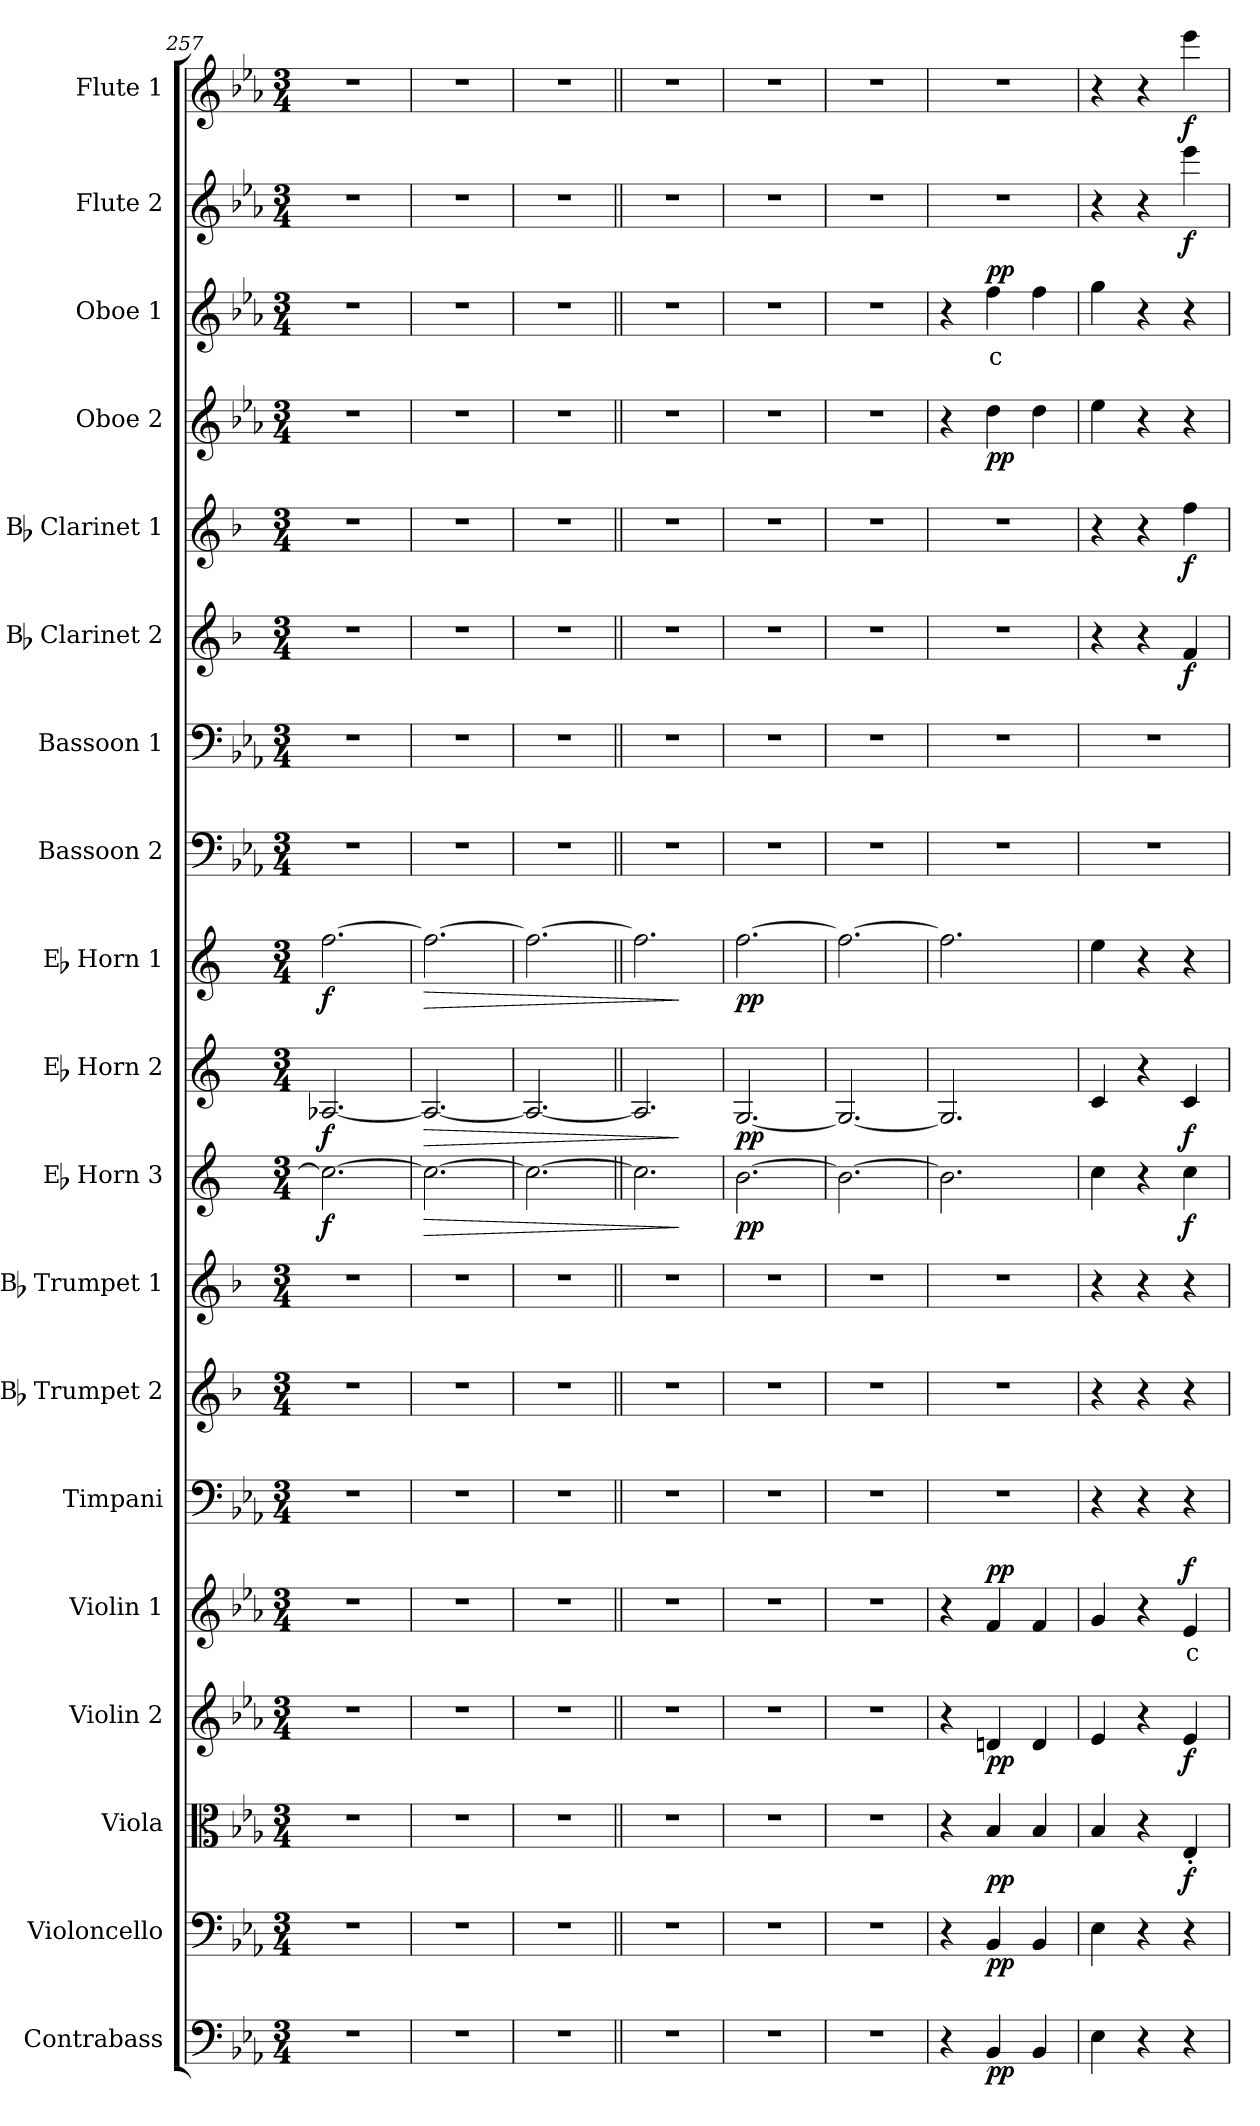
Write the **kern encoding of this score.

**kern	**dynam	**kern	**dynam	**kern	**dynam	**kern	**dynam	**kern	**text	**dynam	**kern	**kern	**kern	**kern	**dynam	**kern	**dynam	**kern	**dynam	**kern	**kern	**kern	**dynam	**kern	**dynam	**kern	**dynam	**kern	**text	**dynam	**kern	**dynam	**kern	**dynam
*part19	*part19	*part18	*part18	*part17	*part17	*part16	*part16	*part15	*part15	*part15	*part14	*part13	*part12	*part11	*part11	*part10	*part10	*part9	*part9	*part8	*part7	*part6	*part6	*part5	*part5	*part4	*part4	*part3	*part3	*part3	*part2	*part2	*part1	*part1
*staff19	*staff19	*staff18	*staff18	*staff17	*staff17	*staff16	*staff16	*staff15	*staff15	*staff15	*staff14	*staff13	*staff12	*staff11	*staff11	*staff10	*staff10	*staff9	*staff9	*staff8	*staff7	*staff6	*staff6	*staff5	*staff5	*staff4	*staff4	*staff3	*staff3	*staff3	*staff2	*staff2	*staff1	*staff1
*I"Contrabass	*	*I"Violoncello	*	*I"Viola	*	*I"Violin 2	*	*I"Violin 1	*	*	*I"Timpani	*I"Bb Trumpet 2	*I"Bb Trumpet 1	*I"Eb Horn 3	*	*I"Eb Horn 2	*	*I"Eb Horn 1	*	*I"Bassoon 2	*I"Bassoon 1	*I"Bb Clarinet 2	*	*I"Bb Clarinet 1	*	*I"Oboe 2	*	*I"Oboe 1	*	*	*I"Flute 2	*	*I"Flute 1	*
*I'Cb	*	*I'Vc	*	*I'Vla	*	*I'Vln 2	*	*I'Vln 1	*	*	*I'Timp	*I'Tpt 2	*I'Tpt 1	*I'Hn 3	*	*I'Hn 2	*	*I'Hn 1	*	*I'Bsn 2	*I'Bsn 1	*I'Cl 2	*	*I'Cl 1	*	*I'Ob 2	*	*I'Ob 1	*	*	*I'Fl 2	*	*I'Fl 1	*
*clefF4	*	*clefF4	*	*clefC3	*	*clefG2	*	*clefG2	*	*	*clefF4	*clefG2	*clefG2	*clefG2	*	*clefG2	*	*clefG2	*	*clefF4	*clefF4	*clefG2	*	*clefG2	*	*clefG2	*	*clefG2	*	*	*clefG2	*	*clefG2	*
*ITrd7c12	*	*	*	*	*	*	*	*	*	*	*	*ITrd1c2	*ITrd1c2	*ITrd5c9	*	*ITrd5c9	*	*ITrd5c9	*	*	*	*ITrd1c2	*	*ITrd1c2	*	*	*	*	*	*	*	*	*	*
*k[b-e-a-]	*	*k[b-e-a-]	*	*k[b-e-a-]	*	*k[b-e-a-]	*	*k[b-e-a-]	*	*	*k[b-e-a-]	*k[b-e-a-]	*k[b-e-a-]	*k[b-e-a-]	*	*k[b-e-a-]	*	*k[b-e-a-]	*	*k[b-e-a-]	*k[b-e-a-]	*k[b-e-a-]	*	*k[b-e-a-]	*	*k[b-e-a-]	*	*k[b-e-a-]	*	*	*k[b-e-a-]	*	*k[b-e-a-]	*
*M3/4	*	*M3/4	*	*M3/4	*	*M3/4	*	*M3/4	*	*	*M3/4	*M3/4	*M3/4	*M3/4	*	*M3/4	*	*M3/4	*	*M3/4	*M3/4	*M3/4	*	*M3/4	*	*M3/4	*	*M3/4	*	*	*M3/4	*	*M3/4	*
=257	=257	=257	=257	=257	=257	=257	=257	=257	=257	=257	=257	=257	=257	=257	=257	=257	=257	=257	=257	=257	=257	=257	=257	=257	=257	=257	=257	=257	=257	=257	=257	=257	=257	=257
!	!	!	!	!	!	!	!	!	!	!	!	!	!	!	!LO:DY:b	!	!LO:DY:b	!	!LO:DY:b	!	!	!	!	!	!	!	!	!	!	!	!	!	!	!
2.r	.	2.r	.	2.r	.	2.r	.	2.r	.	.	2.r	2.r	2.r	2.e-\_	f	[2.C-X/	f	[2.a-\	f	2.r	2.r	2.r	.	2.r	.	2.r	.	2.r	.	.	2.r	.	2.r	.
=258	=258	=258	=258	=258	=258	=258	=258	=258	=258	=258	=258	=258	=258	=258	=258	=258	=258	=258	=258	=258	=258	=258	=258	=258	=258	=258	=258	=258	=258	=258	=258	=258	=258	=258
!	!	!	!	!	!	!	!	!	!	!	!	!	!	!	!LO:HP:b	!	!LO:HP:b	!	!LO:HP:b	!	!	!	!	!	!	!	!	!	!	!	!	!	!	!
2.r	.	2.r	.	2.r	.	2.r	.	2.r	.	.	2.r	2.r	2.r	2.e-\_	>	2.C-/_	>	2.a-\_	>	2.r	2.r	2.r	.	2.r	.	2.r	.	2.r	.	.	2.r	.	2.r	.
=259	=259	=259	=259	=259	=259	=259	=259	=259	=259	=259	=259	=259	=259	=259	=259	=259	=259	=259	=259	=259	=259	=259	=259	=259	=259	=259	=259	=259	=259	=259	=259	=259	=259	=259
2.r	.	2.r	.	2.r	.	2.r	.	2.r	.	.	2.r	2.r	2.r	2.e-\_	.	2.C-/_	.	2.a-\_	.	2.r	2.r	2.r	.	2.r	.	2.r	.	2.r	.	.	2.r	.	2.r	.
=260||	=260||	=260||	=260||	=260||	=260||	=260||	=260||	=260||	=260||	=260||	=260||	=260||	=260||	=260||	=260||	=260||	=260||	=260||	=260||	=260||	=260||	=260||	=260||	=260||	=260||	=260||	=260||	=260||	=260||	=260||	=260||	=260||	=260||	=260||
2.r	.	2.r	.	2.r	.	2.r	.	2.r	.	.	2.r	2.r	2.r	2.e-\]	.	2.C-/]	.	2.a-\]	.	2.r	2.r	2.r	.	2.r	.	2.r	.	2.r	.	.	2.r	.	2.r	.
.	.	.	.	.	.	.	.	.	.	.	.	.	.	.	]	.	]	.	]	.	.	.	.	.	.	.	.	.	.	.	.	.	.	.
=261	=261	=261	=261	=261	=261	=261	=261	=261	=261	=261	=261	=261	=261	=261	=261	=261	=261	=261	=261	=261	=261	=261	=261	=261	=261	=261	=261	=261	=261	=261	=261	=261	=261	=261
!	!	!	!	!	!	!	!	!	!	!	!	!	!	!	!LO:DY:b	!	!LO:DY:b	!	!LO:DY:b	!	!	!	!	!	!	!	!	!	!	!	!	!	!	!
2.r	.	2.r	.	2.r	.	2.r	.	2.r	.	.	2.r	2.r	2.r	[2.d\	pp	[2.BB-/	pp	[2.a-\	pp	2.r	2.r	2.r	.	2.r	.	2.r	.	2.r	.	.	2.r	.	2.r	.
=262	=262	=262	=262	=262	=262	=262	=262	=262	=262	=262	=262	=262	=262	=262	=262	=262	=262	=262	=262	=262	=262	=262	=262	=262	=262	=262	=262	=262	=262	=262	=262	=262	=262	=262
2.r	.	2.r	.	2.r	.	2.r	.	2.r	.	.	2.r	2.r	2.r	2.d\_	.	2.BB-/_	.	2.a-\_	.	2.r	2.r	2.r	.	2.r	.	2.r	.	2.r	.	.	2.r	.	2.r	.
=263	=263	=263	=263	=263	=263	=263	=263	=263	=263	=263	=263	=263	=263	=263	=263	=263	=263	=263	=263	=263	=263	=263	=263	=263	=263	=263	=263	=263	=263	=263	=263	=263	=263	=263
4r	.	4r	.	4r	.	4r	.	4r	.	.	2.r	2.r	2.r	2.d\]	.	2.BB-/]	.	2.a-\]	.	2.r	2.r	2.r	.	2.r	.	4r	.	4r	.	.	2.r	.	2.r	.
!	!LO:DY:b	!	!LO:DY:b	!	!LO:DY:b	!	!LO:DY:b	!	!	!LO:DY:b	!	!	!	!	!	!	!	!	!	!	!	!	!	!	!	!	!LO:DY:b	!	!LO:LY:b:color=#FF0000	!LO:DY:b	!	!	!	!
4BBB-/	pp	4BB-/	pp	4B-/	pp	4dn/	pp	4f/	.	pp	.	.	.	.	.	.	.	.	.	.	.	.	.	.	.	4dd\	pp	4ff\	c	pp	.	.	.	.
4BBB-/	.	4BB-/	.	4B-/	.	4d/	.	4f/	.	.	.	.	.	.	.	.	.	.	.	.	.	.	.	.	.	4dd\	.	4ff\	.	.	.	.	.	.
=264	=264	=264	=264	=264	=264	=264	=264	=264	=264	=264	=264	=264	=264	=264	=264	=264	=264	=264	=264	=264	=264	=264	=264	=264	=264	=264	=264	=264	=264	=264	=264	=264	=264	=264
4EE-\	.	4E-\	.	4B-/	.	4e-/	.	4g/	.	.	4r	4r	4r	4e-\	.	4E-/	.	4g\	.	2.r	2.r	4r	.	4r	.	4ee-\	.	4gg\	.	.	4r	.	4r	.
4r	.	4r	.	4r	.	4r	.	4r	.	.	4r	4r	4r	4r	.	4r	.	4r	.	.	.	4r	.	4r	.	4r	.	4r	.	.	4r	.	4r	.
!	!	!	!	!	!LO:DY:b	!	!LO:DY:b	!	!LO:LY:b:color=#FF0000	!LO:DY:b	!	!	!	!	!LO:DY:b	!	!LO:DY:b	!	!	!	!	!	!LO:DY:b	!	!LO:DY:b	!	!	!	!	!	!	!LO:DY:b	!	!LO:DY:b
4r	.	4r	.	4E-'/	f	4e-/	f	4e-/	c	f	4r	4r	4r	4e-\	f	4E-/	f	4r	.	.	.	4e-/	f	4ee-\	f	4r	.	4r	.	.	4eee-\	f	4eee-\	f
=	=	=	=	=	=	=	=	=	=	=	=	=	=	=	=	=	=	=	=	=	=	=	=	=	=	=	=	=	=	=	=	=	=	=
*-	*-	*-	*-	*-	*-	*-	*-	*-	*-	*-	*-	*-	*-	*-	*-	*-	*-	*-	*-	*-	*-	*-	*-	*-	*-	*-	*-	*-	*-	*-	*-	*-	*-	*-
